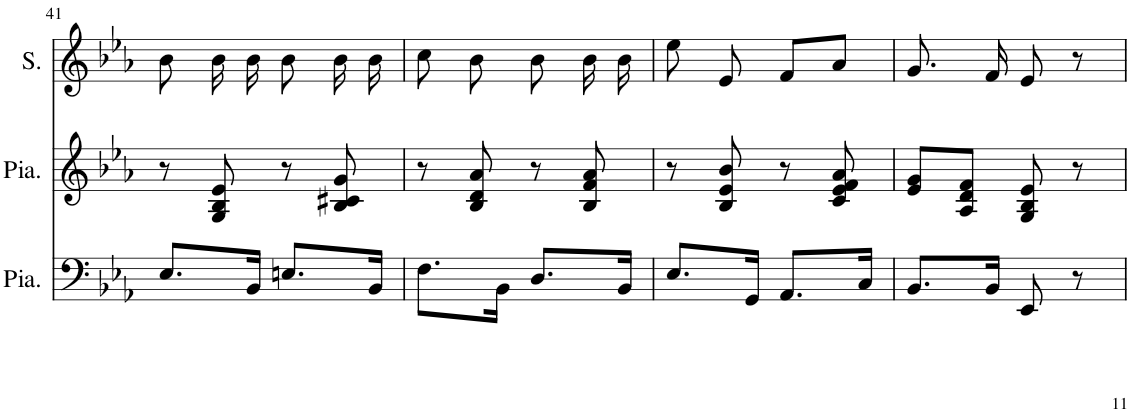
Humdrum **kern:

**kern	**kern	**kern
*part3	*part2	*part1
*staff3	*staff2	*staff1
*I"Piano	*I"Piano	*I"Soprano
*I'Pia.	*I'Pia.	*I'S.
!!LO:PB:g=z
*clefF4	*clefG2	*clefG2
*k[b-e-a-]	*k[b-e-a-]	*k[b-e-a-]
*M2/4	*M2/4	*M2/4
=41	=41	=41
8.E-/L	8r	8b-\
.	8G/ 8B-/ 8e-/	16b-\
16BB-/Jk	.	16b-\
8.En/L	8r	8b-\
.	8B-/ 8c#X/ 8g/	16b-\
16BB-/Jk	.	16b-\
=42	=42	=42
8.F\L	8r	8cc\
.	8B-/ 8d/ 8a-/	8b-\
16BB-\Jk	.	.
8.D/L	8r	8b-\
.	8B-/ 8f/ 8a-/	16b-\
16BB-/Jk	.	16b-\
=43	=43	=43
8.E-/L	8r	8ee-\
.	8B-/ 8e-/ 8b-/	8e-/
16GG/Jk	.	.
8.AA-/L	8r	8f/L
.	8c/ 8e-/ 8f/ 8a-/	8a-/J
16C/Jk	.	.
=44	=44	=44
8.BB-/L	8e-/ 8g/L	8.g/
.	8A-/ 8d/ 8f/J	.
16BB-/Jk	.	16f/
8EE-/	8G/ 8B-/ 8e-/	8e-/
8r	8r	8r
=	=	=
*-	*-	*-
